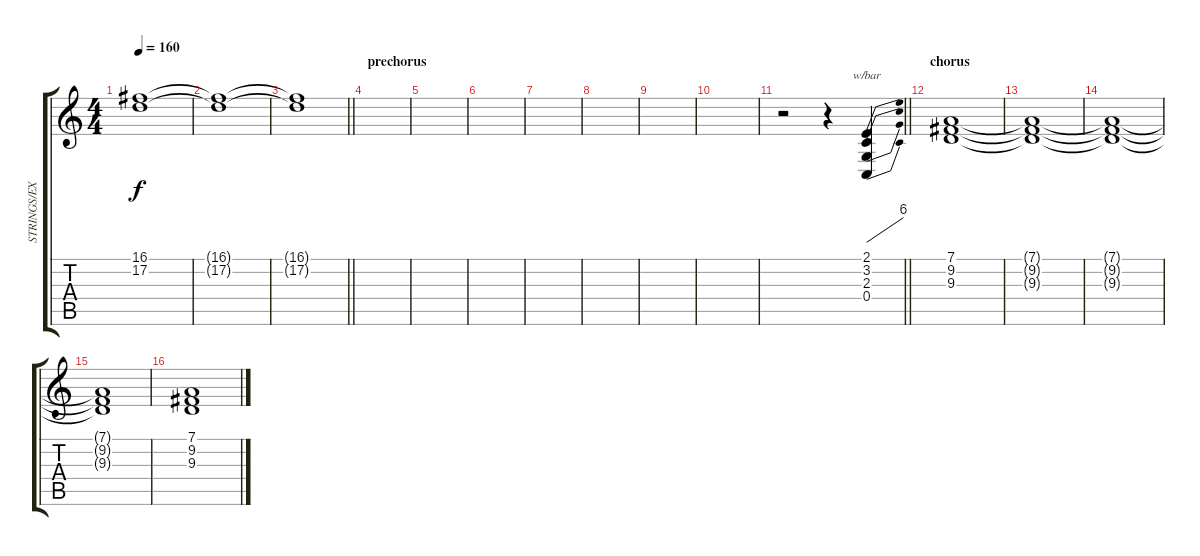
\track ("STRINGS/EXTRAS" "STRINGS/EX") {instrument stringensemble1}
\staff {score tabs}
\tuning (D4 A3 F3 C3 G2 D2) {hide}
\ts (4 4)
\tempo 160
\clef g2
\ks c
(16.1{t} 17.2{t}).1{dy f} |
(16.1{t} 17.2{t}).1 |
\barLineRight lightlight
(16.1{t} 17.2{t}).1 |
\section ("" "prechorus")
|
|
|
|
|
|
|
\barLineRight lightlight
r.2 r.4 (2.1 3.2 2.3 0.4).4{tbe (dive default 0 0 60 24)} |
\section ("" "chorus")
(7.1 9.2 9.3).1 |
(7.1{t} 9.2{t} 9.3{t}).1 |
(7.1{t} 9.2{t} 9.3{t}).1 |
(7.1{t} 9.2{t} 9.3{t}).1 |
(7.1 9.2 9.3).1
